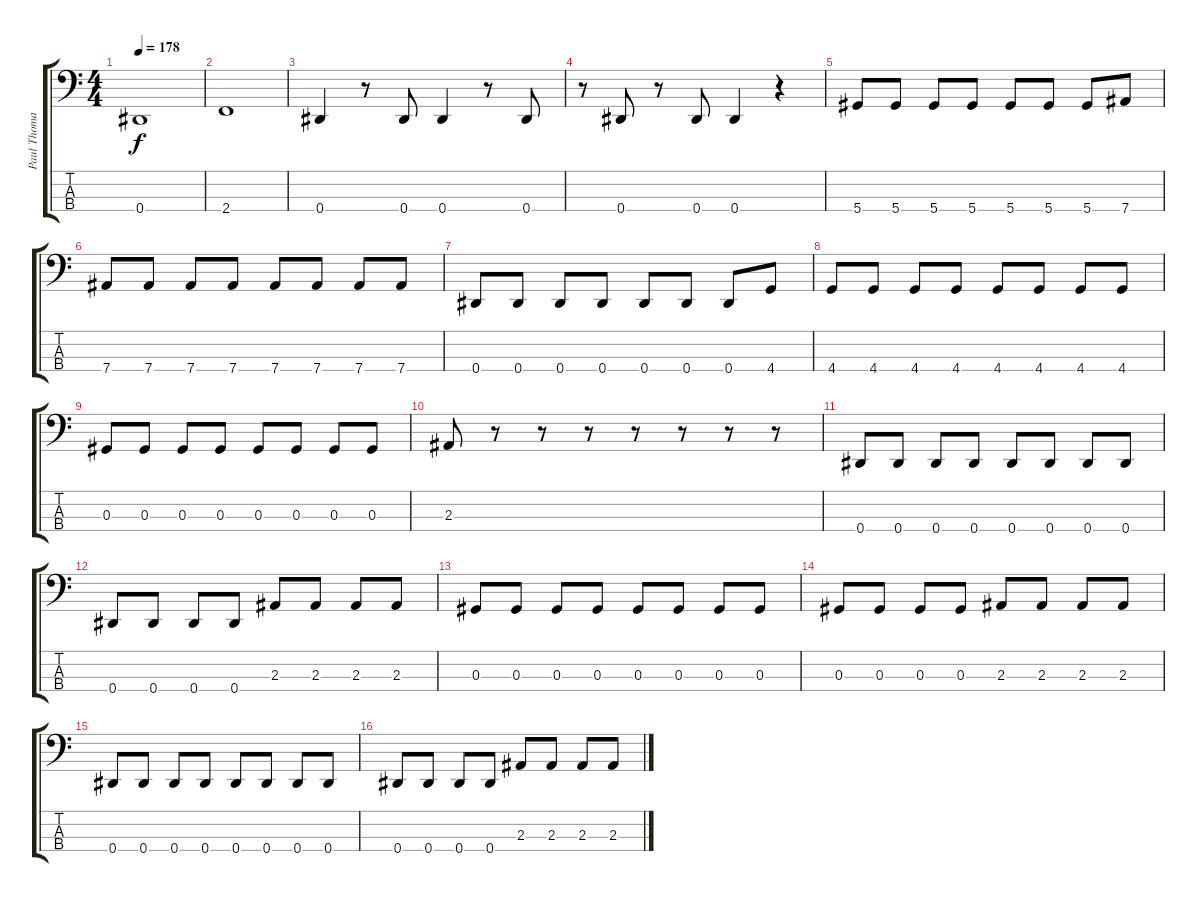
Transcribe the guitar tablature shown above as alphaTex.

\track ("Paul Thomas" "Paul Thoma") {instrument electricbasspick}
\staff {score tabs}
\tuning (Gb2 Db2 Ab1 Eb1) {hide}
\ts (4 4)
\tempo 178
\clef f4
\ks c
0.4.1{dy f} |
2.4.1 |
0.4.4 r.8 0.4.8 0.4.4 r.8 0.4.8 |
r.8 0.4.8 r.8 0.4.8 0.4.4 r.4 |
5.4.8 5.4.8 5.4.8 5.4.8 5.4.8 5.4.8 5.4.8 7.4.8 |
7.4.8 7.4.8 7.4.8 7.4.8 7.4.8 7.4.8 7.4.8 7.4.8 |
0.4.8 0.4.8 0.4.8 0.4.8 0.4.8 0.4.8 0.4.8 4.4.8 |
4.4.8 4.4.8 4.4.8 4.4.8 4.4.8 4.4.8 4.4.8 4.4.8 |
0.3.8 0.3.8 0.3.8 0.3.8 0.3.8 0.3.8 0.3.8 0.3.8 |
2.3.8 r.8 r.8 r.8 r.8 r.8 r.8 r.8 |
0.4.8 0.4.8 0.4.8 0.4.8 0.4.8 0.4.8 0.4.8 0.4.8 |
0.4.8 0.4.8 0.4.8 0.4.8 2.3.8 2.3.8 2.3.8 2.3.8 |
0.3.8 0.3.8 0.3.8 0.3.8 0.3.8 0.3.8 0.3.8 0.3.8 |
0.3.8 0.3.8 0.3.8 0.3.8 2.3.8 2.3.8 2.3.8 2.3.8 |
0.4.8 0.4.8 0.4.8 0.4.8 0.4.8 0.4.8 0.4.8 0.4.8 |
0.4.8 0.4.8 0.4.8 0.4.8 2.3.8 2.3.8 2.3.8 2.3.8
